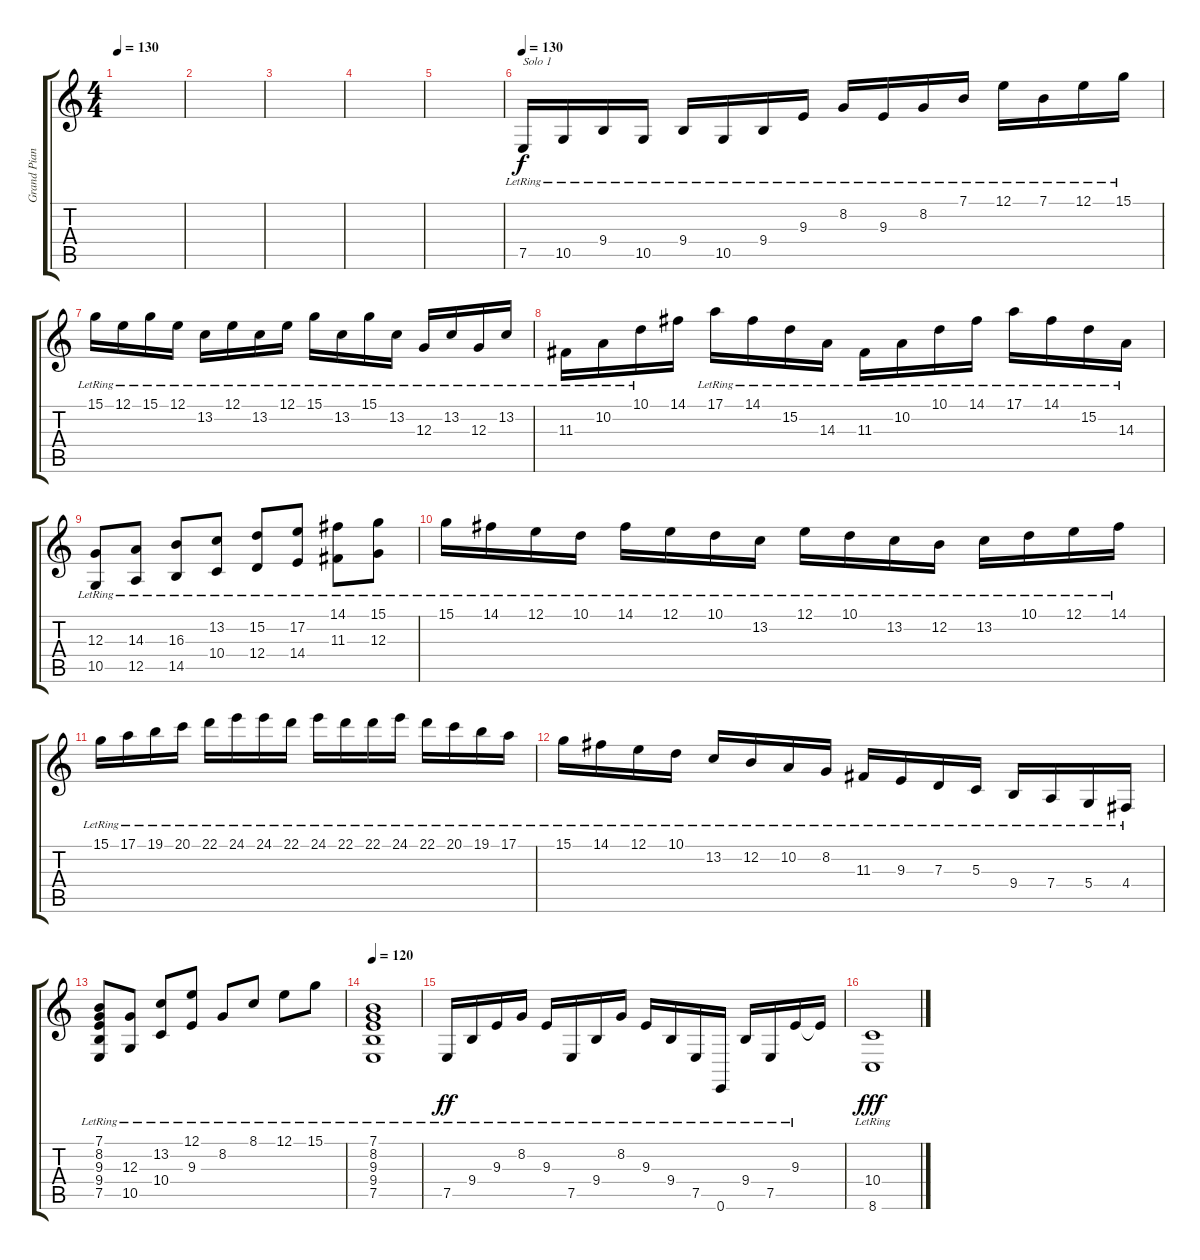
\track ("Grand Piano / Melody of Sadness" "Grand Pian") {instrument acousticgrandpiano}
\staff {score tabs}
\tuning (E4 B3 G3 D3 A2 E2) {hide}
\ts (4 4)
\tempo 130
\clef g2
\ks c
|
|
|
|
|
\tempo 130
7.5{lr}.16{txt "Solo 1" volume 16} 10.5{lr}.16 9.4{lr}.16 10.5{lr}.16 9.4{lr}.16 10.5{lr}.16 9.4{lr}.16 9.3{lr}.16 8.2{lr}.16 9.3{lr}.16 8.2{lr}.16 7.1{lr}.16 12.1{lr}.16 7.1{lr}.16 12.1{lr}.16 15.1{lr}.16 |
15.1{lr}.16 12.1{lr}.16 15.1{lr}.16 12.1{lr}.16 13.2{lr}.16 12.1{lr}.16 13.2{lr}.16 12.1{lr}.16 15.1{lr}.16 13.2{lr}.16 15.1{lr}.16 13.2{lr}.16 12.3{lr}.16 13.2{lr}.16 12.3{lr}.16 13.2{lr}.16 |
11.3{lr}.16 10.2{lr}.16 10.1{lr}.16 14.1.16 17.1{lr}.16 14.1{lr}.16 15.2{lr}.16 14.3{lr}.16 11.3{lr}.16 10.2{lr}.16 10.1{lr}.16 14.1{lr}.16 17.1{lr}.16 14.1{lr}.16 15.2{lr}.16 14.3{lr}.16 |
(12.3{lr} 10.5{lr}).8 (14.3{lr} 12.5{lr}).8 (16.3{lr} 14.5{lr}).8 (13.2{lr} 10.4{lr}).8 (15.2{lr} 12.4{lr}).8 (17.2{lr} 14.4{lr}).8 (14.1{lr} 11.3{lr}).8 (15.1{lr} 12.3{lr}).8 |
15.1{lr}.16 14.1{lr}.16 12.1{lr}.16 10.1{lr}.16 14.1{lr}.16 12.1{lr}.16 10.1{lr}.16 13.2{lr}.16 12.1{lr}.16 10.1{lr}.16 13.2{lr}.16 12.2{lr}.16 13.2{lr}.16 10.1{lr}.16 12.1{lr}.16 14.1{lr}.16 |
15.1{lr}.16 17.1{lr}.16 19.1{lr}.16 20.1{lr}.16 22.1{lr}.16 24.1{lr}.16 24.1{lr}.16 22.1{lr}.16 24.1{lr}.16 22.1{lr}.16 22.1{lr}.16 24.1{lr}.16 22.1{lr}.16 20.1{lr}.16 19.1{lr}.16 17.1{lr}.16 |
15.1{lr}.16 14.1{lr}.16 12.1{lr}.16 10.1{lr}.16 13.2{lr}.16 12.2{lr}.16 10.2{lr}.16 8.2{lr}.16 11.3{lr}.16 9.3{lr}.16 7.3{lr}.16 5.3{lr}.16 9.4{lr}.16 7.4{lr}.16 5.4{lr}.16 4.4{lr}.16 |
(7.1{lr} 8.2{lr} 9.3{lr} 9.4{lr} 7.5{lr}).8 (12.3{lr} 10.5{lr}).8 (13.2{lr} 10.4{lr}).8 (12.1{lr} 9.3{lr}).8 8.2{lr}.8 8.1{lr}.8 12.1{lr}.8 15.1{lr}.8 |
\tempo 120
(7.1{lr} 8.2{lr} 9.3{lr} 9.4{lr} 7.5{lr}).1{volume 16} |
7.5{lr}.16{dy ff} 9.4{lr}.16 9.3{lr}.16 8.2{lr}.16 9.3{lr}.16 7.5{lr}.16 9.4{lr}.16 8.2{lr}.16 9.3{lr}.16 9.4{lr}.16 7.5{lr}.16 0.6{lr}.16 9.4{lr}.16 7.5{lr}.16 9.3{lr}.16 9.3{t}.16 |
(10.4{lr} 8.6{lr}).1{dy fff}
